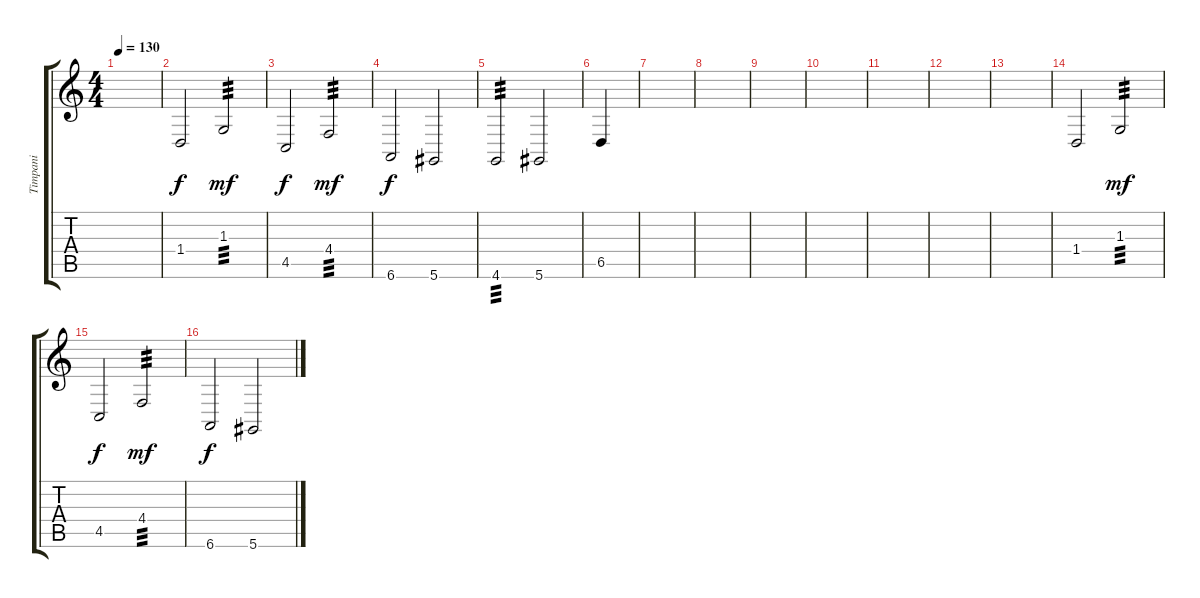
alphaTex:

\track ("Timpani" "Timpani") {instrument timpani}
\staff {score tabs}
\tuning (Eb4 Bb3 Gb3 Db3 Ab2 Eb2) {hide}
\ts (4 4)
\tempo 130
\clef g2
\ks c
|
1.4.2 1.3.2{tp 3 dy mf} |
4.5.2{dy f} 4.4.2{tp 3 dy mf} |
6.6.2{dy f} 5.6.2 |
4.6.2{tp 3} 5.6.2 |
6.5.4 |
|
|
|
|
|
|
|
1.4.2 1.3.2{tp 3 dy mf} |
4.5.2{dy f} 4.4.2{tp 3 dy mf} |
6.6.2{dy f} 5.6.2
